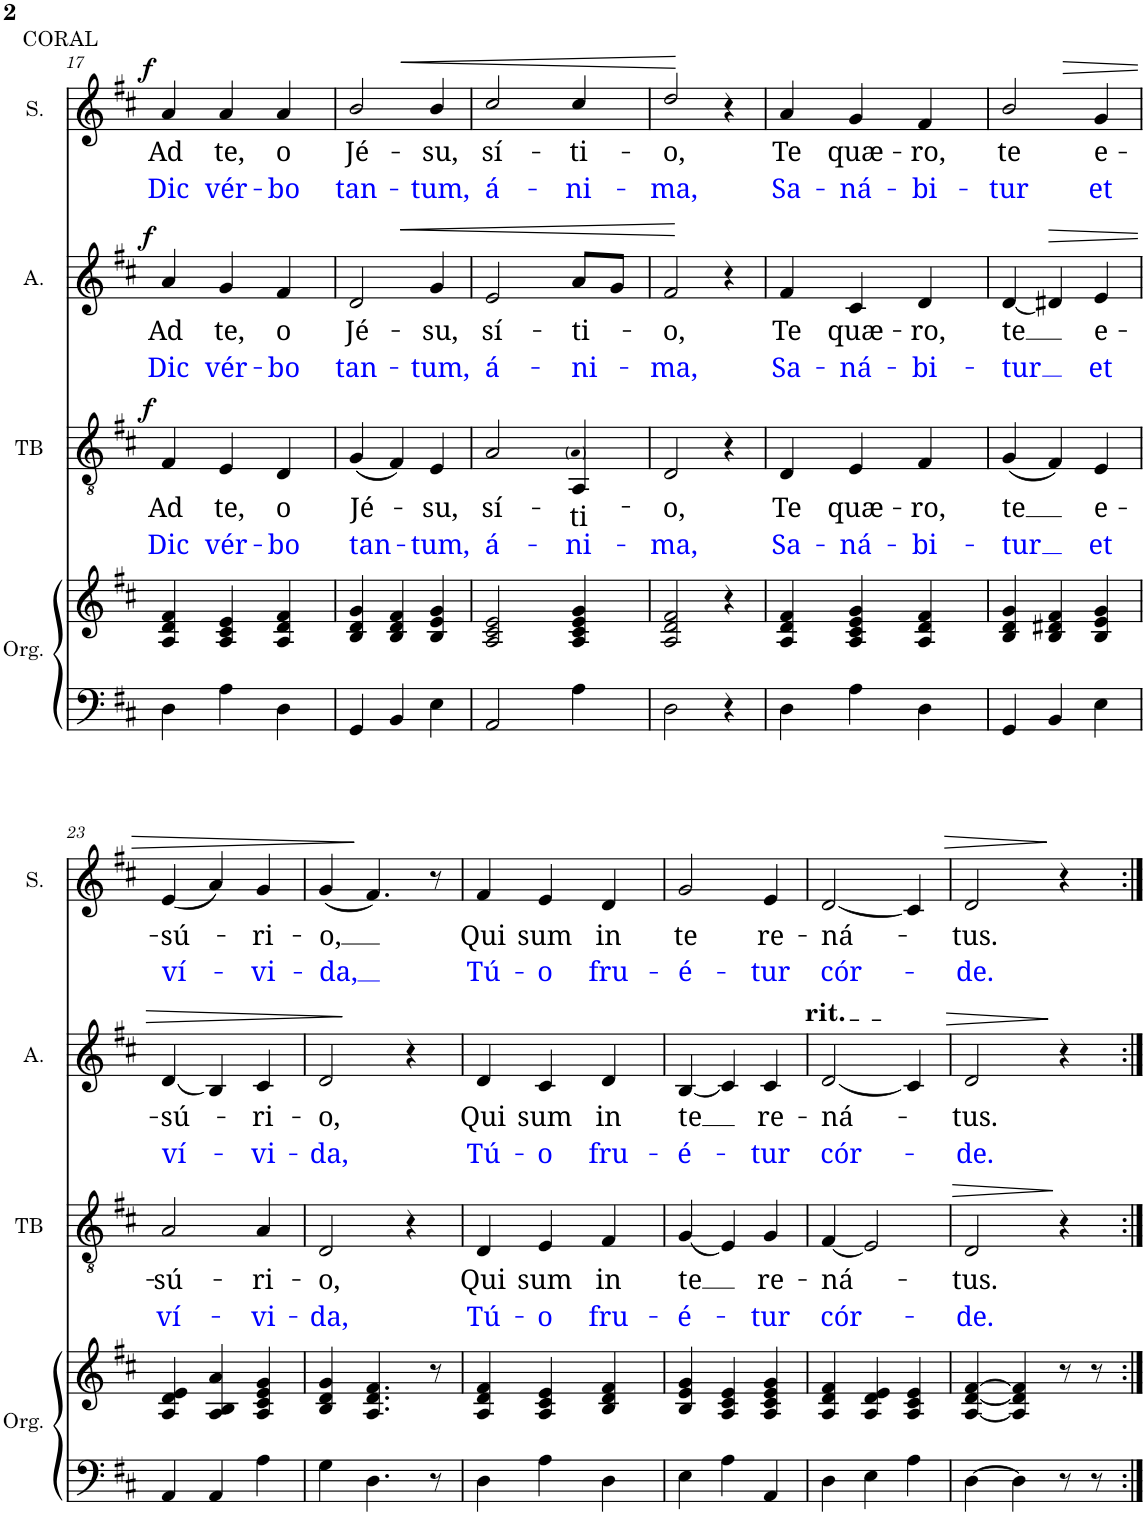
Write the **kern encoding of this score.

**kern	**kern	**kern	**text	**text	**dynam	**kern	**text	**text	**dynam	**kern	**text	**text	**dynam	**kern
*part6	*part5	*part4	*part4	*part4	*part4	*part3	*part3	*part3	*part3	*part2	*part2	*part2	*part2	*part1
*staff6	*staff5	*staff4	*staff4	*staff4	*staff4	*staff3	*staff3	*staff3	*staff3	*staff2	*staff2	*staff2	*staff2	*staff1
*I"Violonchelos (sección)	*I"Órg.	*I"TB	*	*	*	*I"Alto	*	*	*	*I"Soprano	*	*	*	*I"Voz
*	*	*I'TB	*	*	*	*I'A.	*	*	*	*I'S.	*	*	*	*I'Voz
!!LO:PB:g=z
*clefF4	*clefG2	*clefGv2	*	*	*	*clefG2	*	*	*	*clefG2	*	*	*	*clefG2
*k[f#c#]	*k[f#c#]	*k[f#c#]	*	*	*	*k[f#c#]	*	*	*	*k[f#c#]	*	*	*	*k[f#c#]
*M3/4	*M3/4	*M3/4	*	*	*	*M3/4	*	*	*	*M3/4	*	*	*	*M3/4
=17	=17	=17	=17	=17	=17	=17	=17	=17	=17	=17	=17	=17	=17	=17
!	!	!	!	!	!	!	!	!	!	!LO:TX:a:t=CORAL	!	!	!	!
!	!	!	!LO:LY:b	!LO:LY:b:color=#0000FF	!LO:DY:a	!	!LO:LY:b	!LO:LY:b:color=#0000FF	!LO:DY:a	!	!LO:LY:b	!LO:LY:b:color=#0000FF	!LO:DY:a	!
4D\	4A/ 4d/ 4f#/	4F#/	Ad	Dic	f	4a/	Ad	Dic	f	4a/	Ad	Dic	f	2.r
!	!	!	!LO:LY:b	!LO:LY:b:color=#0000FF	!	!	!LO:LY:b	!LO:LY:b:color=#0000FF	!	!	!LO:LY:b	!LO:LY:b:color=#0000FF	!	!
4A\	4A/ 4c#/ 4e/	4E/	te,	vér-	.	4g/	te,	vér-	.	4a/	te,	vér-	.	.
!	!	!	!LO:LY:b	!LO:LY:b:color=#0000FF	!	!	!LO:LY:b	!LO:LY:b:color=#0000FF	!	!	!LO:LY:b	!LO:LY:b:color=#0000FF	!	!
4D\	4A/ 4d/ 4f#/	4D/	o	-bo	.	4f#/	o	-bo	.	4a/	o	-bo	.	.
=18	=18	=18	=18	=18	=18	=18	=18	=18	=18	=18	=18	=18	=18	=18
!	!	!	!LO:LY:b	!LO:LY:b:color=#0000FF	!	!	!LO:LY:b	!LO:LY:b:color=#0000FF	!	!	!LO:LY:b	!LO:LY:b:color=#0000FF	!	!
4GG/	4B/ 4d/ 4g/	(4G/	Jé-	tan-	.	2d/	Jé-	tan-	.	2b/	Jé-	tan-	.	2.r
4BB/	4B/ 4d/ 4f#/	4F#/)	.	.	.	.	.	.	.	.	.	.	.	.
!	!	!	!LO:LY:b	!LO:LY:b:color=#0000FF	!	!	!LO:LY:b	!LO:LY:b:color=#0000FF	!LO:HP:b	!	!LO:LY:b	!LO:LY:b:color=#0000FF	!LO:HP:b	!
4E\	4B/ 4e/ 4g/	4E/	-su,	-tum,	.	4g/	-su,	-tum,	<	4b/	-su,	-tum,	<	.
=19	=19	=19	=19	=19	=19	=19	=19	=19	=19	=19	=19	=19	=19	=19
!	!	!	!LO:LY:b	!LO:LY:b:color=#0000FF	!	!	!LO:LY:b	!LO:LY:b:color=#0000FF	!	!	!LO:LY:b	!LO:LY:b:color=#0000FF	!	!
2AA/	2A/ 2c#/ 2e/	2A/	sí-	á-	.	2e/	sí-	á-	.	2cc#/	sí-	á-	.	2.r
!	!	!	!LO:LY:b	!LO:LY:b:color=#0000FF	!	!	!LO:LY:b	!LO:LY:b:color=#0000FF	!	!	!LO:LY:b	!LO:LY:b:color=#0000FF	!	!
4A\	4A/ 4c#/ 4e/ 4g/	4AA/ 4A/	-ti-	-ni-	.	8a/L	-ti-	-ni-	.	4cc#/	-ti-	-ni-	.	.
.	.	.	.	.	.	8g/J	.	.	.	.	.	.	.	.
=20	=20	=20	=20	=20	=20	=20	=20	=20	=20	=20	=20	=20	=20	=20
!	!	!	!LO:LY:b	!LO:LY:b:color=#0000FF	!	!	!LO:LY:b	!LO:LY:b:color=#0000FF	!	!	!LO:LY:b	!LO:LY:b:color=#0000FF	!	!
2D\	2A/ 2d/ 2f#/	2D/	-o,	-ma,	.	2f#/	-o,	-ma,	.	2dd/	-o,	-ma,	.	2.r
4r	4r	4r	.	.	.	4r	.	.	[	4r	.	.	[	.
=21	=21	=21	=21	=21	=21	=21	=21	=21	=21	=21	=21	=21	=21	=21
!	!	!	!LO:LY:b	!LO:LY:b:color=#0000FF	!	!	!LO:LY:b	!LO:LY:b:color=#0000FF	!	!	!LO:LY:b	!LO:LY:b:color=#0000FF	!	!
4D\	4A/ 4d/ 4f#/	4D/	Te	Sa-	.	4f#/	Te	Sa-	.	4a/	Te	Sa-	.	2.r
!	!	!	!LO:LY:b	!LO:LY:b:color=#0000FF	!	!	!LO:LY:b	!LO:LY:b:color=#0000FF	!	!	!LO:LY:b	!LO:LY:b:color=#0000FF	!	!
4A\	4A/ 4c#/ 4e/ 4g/	4E/	quæ-	-ná-	.	4c#/	quæ-	-ná-	.	4g/	quæ-	-ná-	.	.
!	!	!	!LO:LY:b	!LO:LY:b:color=#0000FF	!	!	!LO:LY:b	!LO:LY:b:color=#0000FF	!	!	!LO:LY:b	!LO:LY:b:color=#0000FF	!	!
4D\	4A/ 4d/ 4f#/	4F#/	-ro,	-bi-	.	4d/	-ro,	-bi-	.	4f#/	-ro,	-bi-	.	.
=22	=22	=22	=22	=22	=22	=22	=22	=22	=22	=22	=22	=22	=22	=22
!	!	!	!LO:LY:b	!LO:LY:b:color=#0000FF	!	!	!LO:LY:b	!LO:LY:b:color=#0000FF	!	!	!LO:LY:b	!LO:LY:b:color=#0000FF	!	!
4GG/	4B/ 4d/ 4g/	(<4G/	te	-tur	.	(4d/	te	-tur	.	2b/	te	-tur	.	2.r
!	!	!	!	!	!	!	!	!	!LO:HP:b	!	!	!	!	!
4BB/	4B/ 4d#X/ 4f#/	4F#/)	.	.	.	4d#X/)	.	.	>	.	.	.	.	.
!	!	!	!LO:LY:b	!LO:LY:b:color=#0000FF	!	!	!LO:LY:b	!LO:LY:b:color=#0000FF	!	!	!LO:LY:b	!LO:LY:b:color=#0000FF	!LO:HP:b	!
4E\	4B/ 4e/ 4g/	4E/	e-	et	.	4e/	e-	et	.	4g/	e-	et	>	.
!!LO:LB:g=z
=23	=23	=23	=23	=23	=23	=23	=23	=23	=23	=23	=23	=23	=23	=23
!	!	!	!LO:LY:b	!LO:LY:b:color=#0000FF	!	!	!LO:LY:b	!LO:LY:b:color=#0000FF	!	!	!LO:LY:b	!LO:LY:b:color=#0000FF	!	!
4AA/	4A/ 4d/ 4e/	2A/	-sú-	ví-	.	(4d/	-sú-	ví-	.	(4e/	-sú-	ví-	.	2.r
4AA/	4A/ 4B/ 4a/	.	.	.	.	4B/)	.	.	.	4a/)	.	.	.	.
!	!	!	!LO:LY:b	!LO:LY:b:color=#0000FF	!	!	!LO:LY:b	!LO:LY:b:color=#0000FF	!	!	!LO:LY:b	!LO:LY:b:color=#0000FF	!	!
4A\	4A/ 4c#/ 4e/ 4g/	4A/	-ri-	-vi-	.	4c#/	-ri-	-vi-	.	4g/	-ri-	-vi-	.	.
=24	=24	=24	=24	=24	=24	=24	=24	=24	=24	=24	=24	=24	=24	=24
!	!	!	!LO:LY:b	!LO:LY:b:color=#0000FF	!	!	!LO:LY:b	!LO:LY:b:color=#0000FF	!	!	!LO:LY:b	!LO:LY:b:color=#0000FF	!	!
4G\	4B/ 4d/ 4g/	2D/	-o,	-da,	.	2d/	-o,	-da,	.	(4g/	-o,	-da,	.	2.r
4.D\	4.A/ 4.d/ 4.f#/	.	.	.	.	.	.	.	.	4.f#/)	.	.	]	.
.	.	4r	.	.	.	4r	.	.	]	.	.	.	.	.
8r	8r	.	.	.	.	.	.	.	.	8r	.	.	.	.
=25	=25	=25	=25	=25	=25	=25	=25	=25	=25	=25	=25	=25	=25	=25
!	!	!	!LO:LY:b	!LO:LY:b:color=#0000FF	!	!	!LO:LY:b	!LO:LY:b:color=#0000FF	!	!	!LO:LY:b	!LO:LY:b:color=#0000FF	!	!
4D\	4A/ 4d/ 4f#/	4D/	Qui	Tú-	.	4d/	Qui	Tú-	.	4f#/	Qui	Tú-	.	2.r
!	!	!	!LO:LY:b	!LO:LY:b:color=#0000FF	!	!	!LO:LY:b	!LO:LY:b:color=#0000FF	!	!	!LO:LY:b	!LO:LY:b:color=#0000FF	!	!
4A\	4A/ 4c#/ 4e/	4E/	sum	-o	.	4c#/	sum	-o	.	4e/	sum	-o	.	.
!	!	!	!LO:LY:b	!LO:LY:b:color=#0000FF	!	!	!LO:LY:b	!LO:LY:b:color=#0000FF	!	!	!LO:LY:b	!LO:LY:b:color=#0000FF	!	!
4D\	4B/ 4d/ 4f#/	4F#/	in	fru-	.	4d/	in	fru-	.	4d/	in	fru-	.	.
=26	=26	=26	=26	=26	=26	=26	=26	=26	=26	=26	=26	=26	=26	=26
!	!	!	!LO:LY:b	!LO:LY:b:color=#0000FF	!	!	!LO:LY:b	!LO:LY:b:color=#0000FF	!	!	!LO:LY:b	!LO:LY:b:color=#0000FF	!	!
4E\	4B/ 4e/ 4g/	(4G/	te	-é-	.	(4B/	te	-é-	.	2g/	te	-é-	.	2.r
4A\	4A/ 4c#/ 4e/	4E/)	.	.	.	4c#/)	.	.	.	.	.	.	.	.
!	!	!	!	!	!	!LO:TX:a:t=rit.	!	!	!	!	!	!	!	!
!	!	!	!LO:LY:b	!LO:LY:b:color=#0000FF	!	!	!LO:LY:b	!LO:LY:b:color=#0000FF	!	!	!LO:LY:b	!LO:LY:b:color=#0000FF	!	!
4AA/	4A/ 4c#/ 4e/ 4g/	4G/	re-	-tur	.	4c#/	re-	-tur	.	4e/	re-	-tur	.	.
=27	=27	=27	=27	=27	=27	=27	=27	=27	=27	=27	=27	=27	=27	=27
!	!	!	!LO:LY:b	!LO:LY:b:color=#0000FF	!	!	!LO:LY:b	!LO:LY:b:color=#0000FF	!	!	!LO:LY:b	!LO:LY:b:color=#0000FF	!	!
4D\	4A/ 4d/ 4f#/	(4F#/	-ná-	cór-	.	(2d/	-ná-	cór-	.	(2d/	-ná-	cór-	.	2.r
4E\	4A/ 4d/ 4e/	2E/)	.	.	.	.	.	.	.	.	.	.	.	.
!	!	!	!	!	!	!	!	!	!LO:HP:b	!	!	!	!LO:HP:b	!
4A\	4A/ 4c#/ 4e/	.	.	.	.	4c#/)	.	.	>	4c#/)	.	.	>	.
=28	=28	=28	=28	=28	=28	=28	=28	=28	=28	=28	=28	=28	=28	=28
!	!	!	!LO:LY:b	!LO:LY:b:color=#0000FF	!LO:HP:b	!	!LO:LY:b	!LO:LY:b:color=#0000FF	!	!	!LO:LY:b	!LO:LY:b:color=#0000FF	!	!
[4D\	[4A/ [4d/ [4f#/	2D/	-tus.	-de.	>	2d/	-tus.	-de.	.	2d/	-tus.	-de.	.	4r
4D\]	4A/] 4d/] 4f#/]	.	.	.	.	.	.	.	.	.	.	.	.	4r
8r	8r	4r	.	.	]	4r	.	.	]	4r	.	.	]	8r
8r	8r	.	.	.	.	.	.	.	.	.	.	.	.	8r
=:|!	=:|!	=:|!	=:|!	=:|!	=:|!	=:|!	=:|!	=:|!	=:|!	=:|!	=:|!	=:|!	=:|!	=:|!
*-	*-	*-	*-	*-	*-	*-	*-	*-	*-	*-	*-	*-	*-	*-
